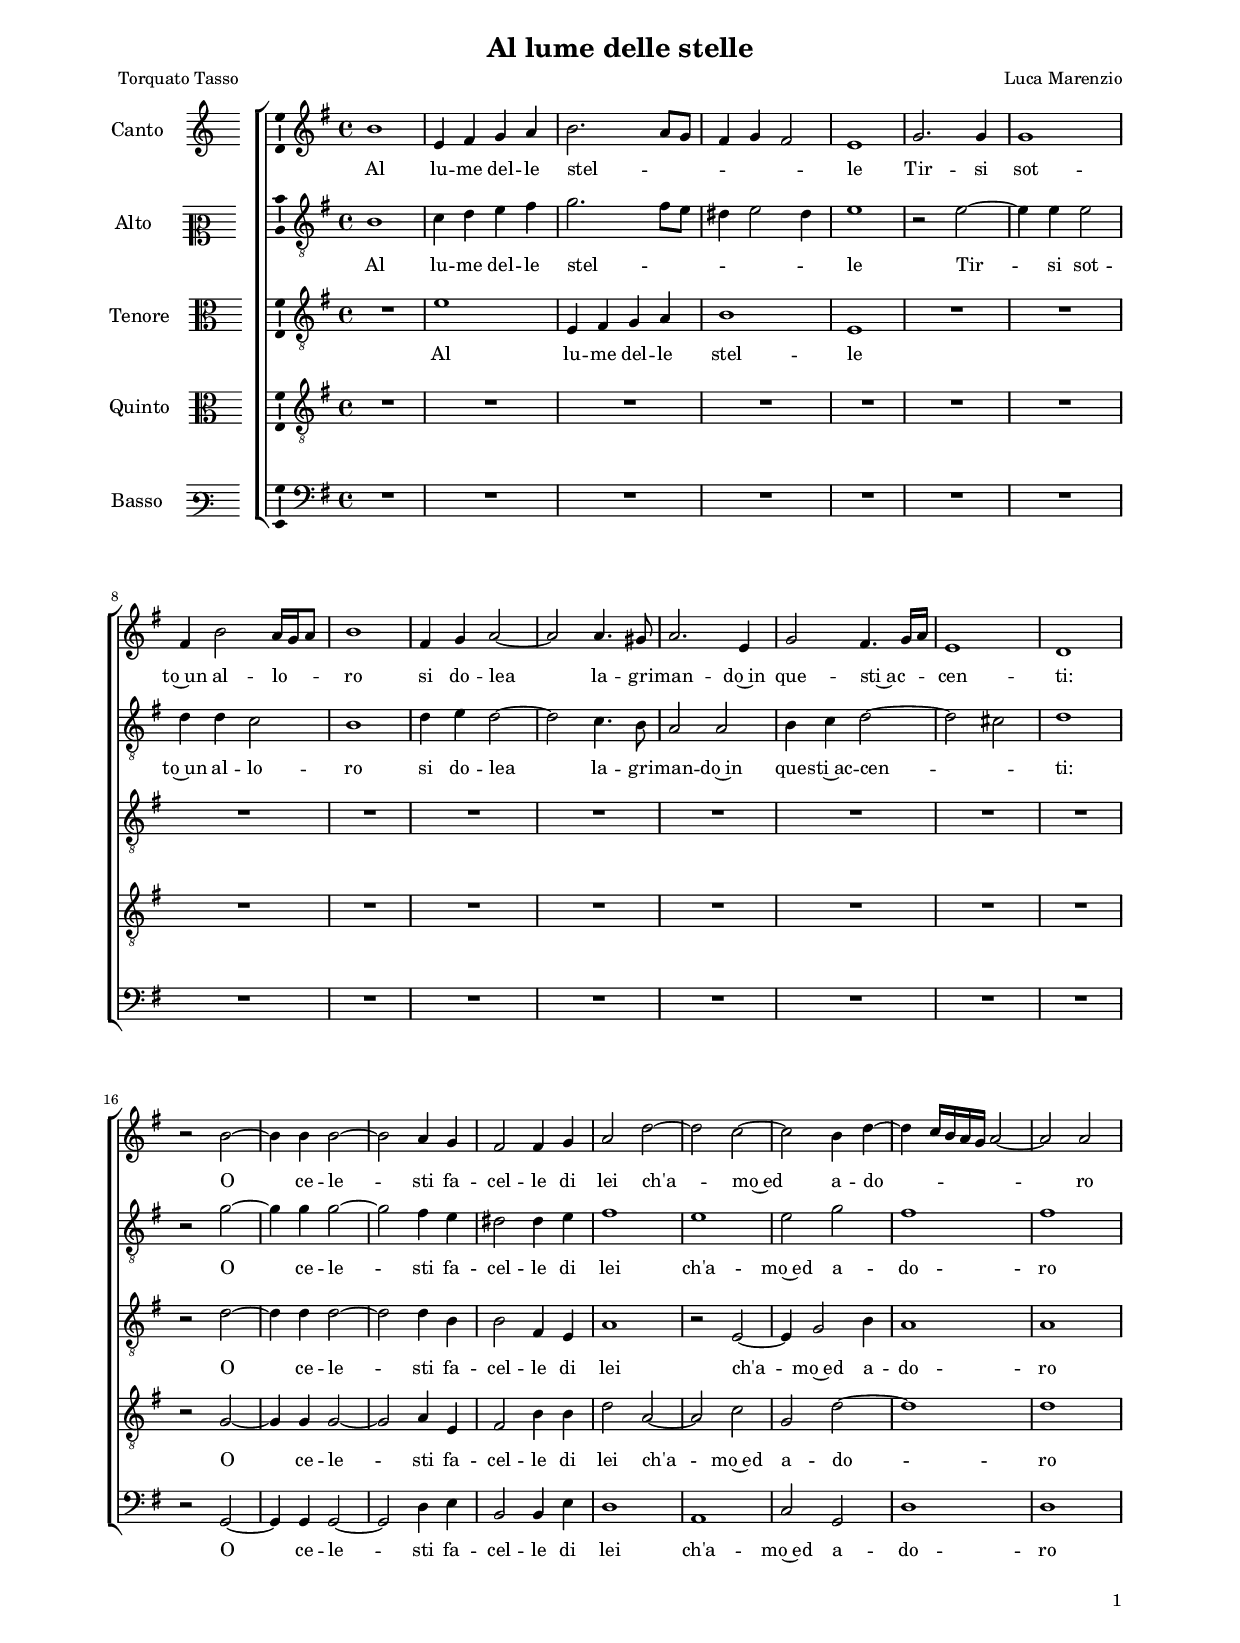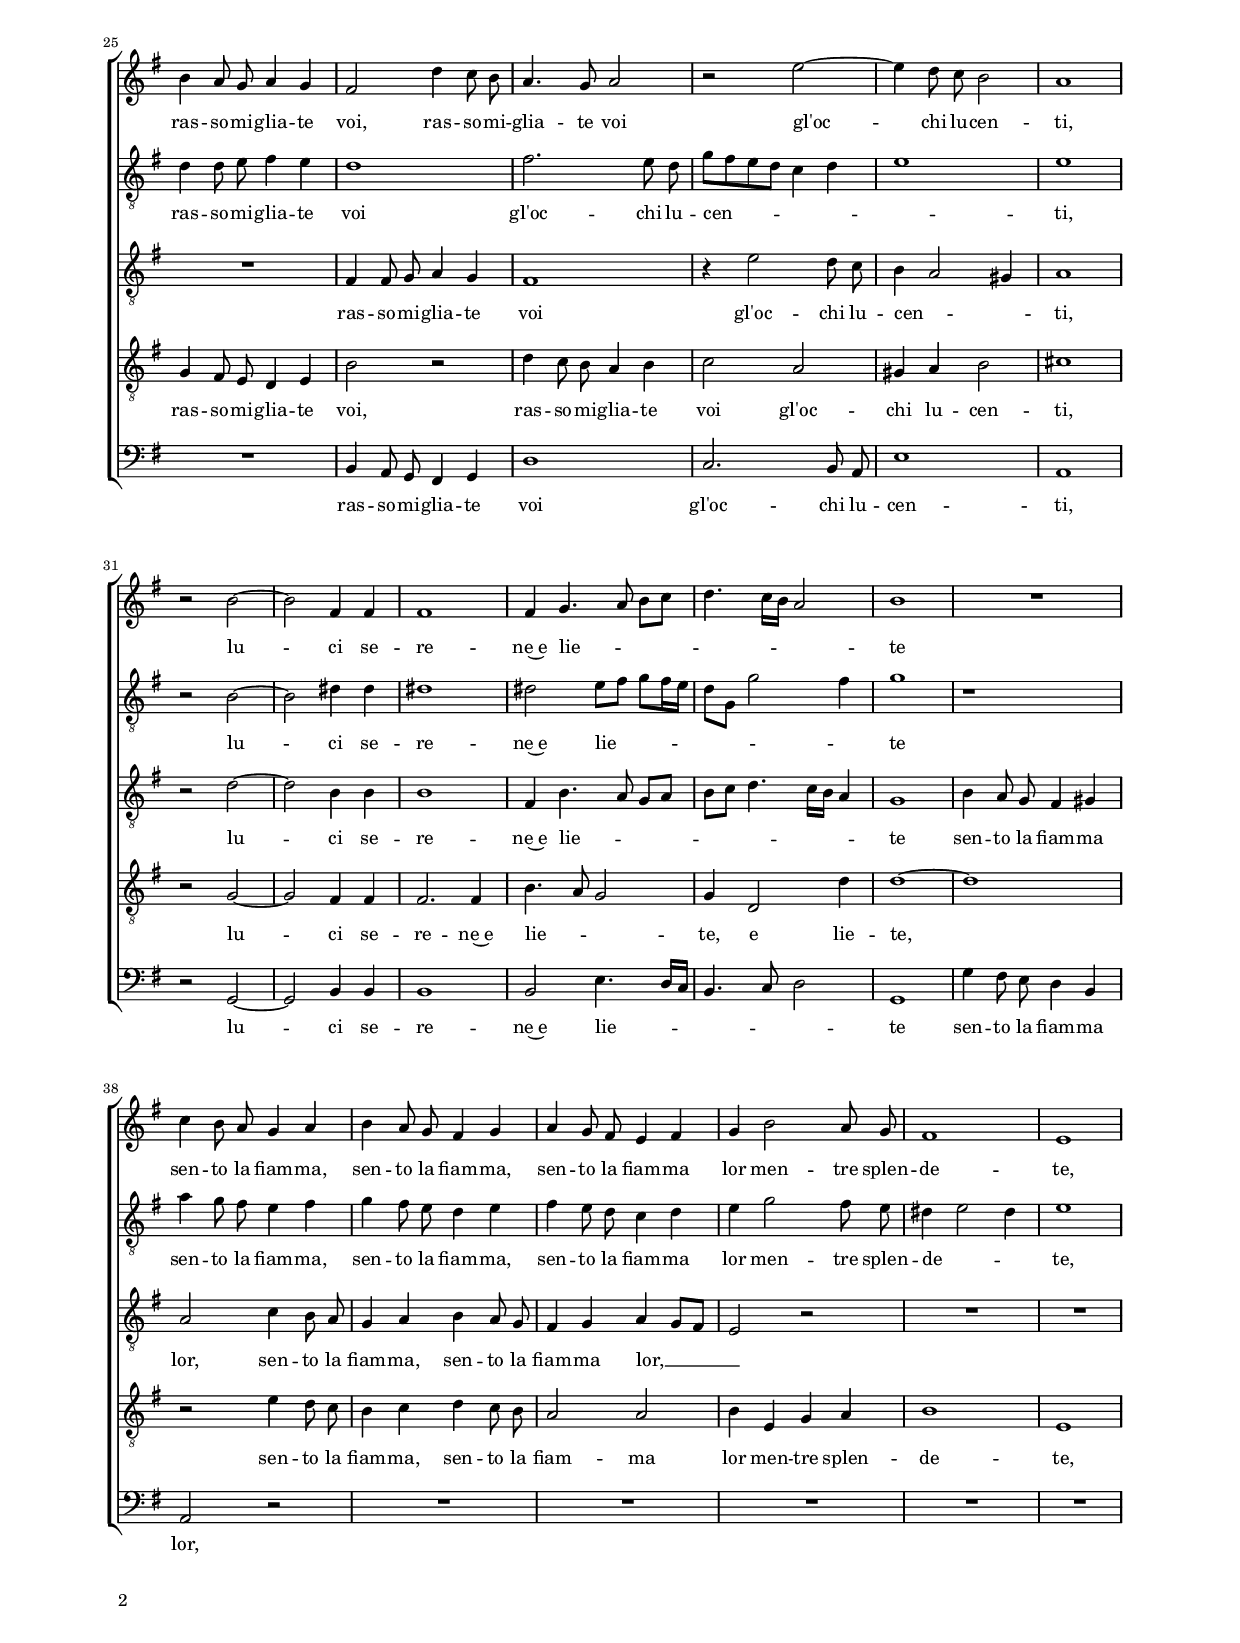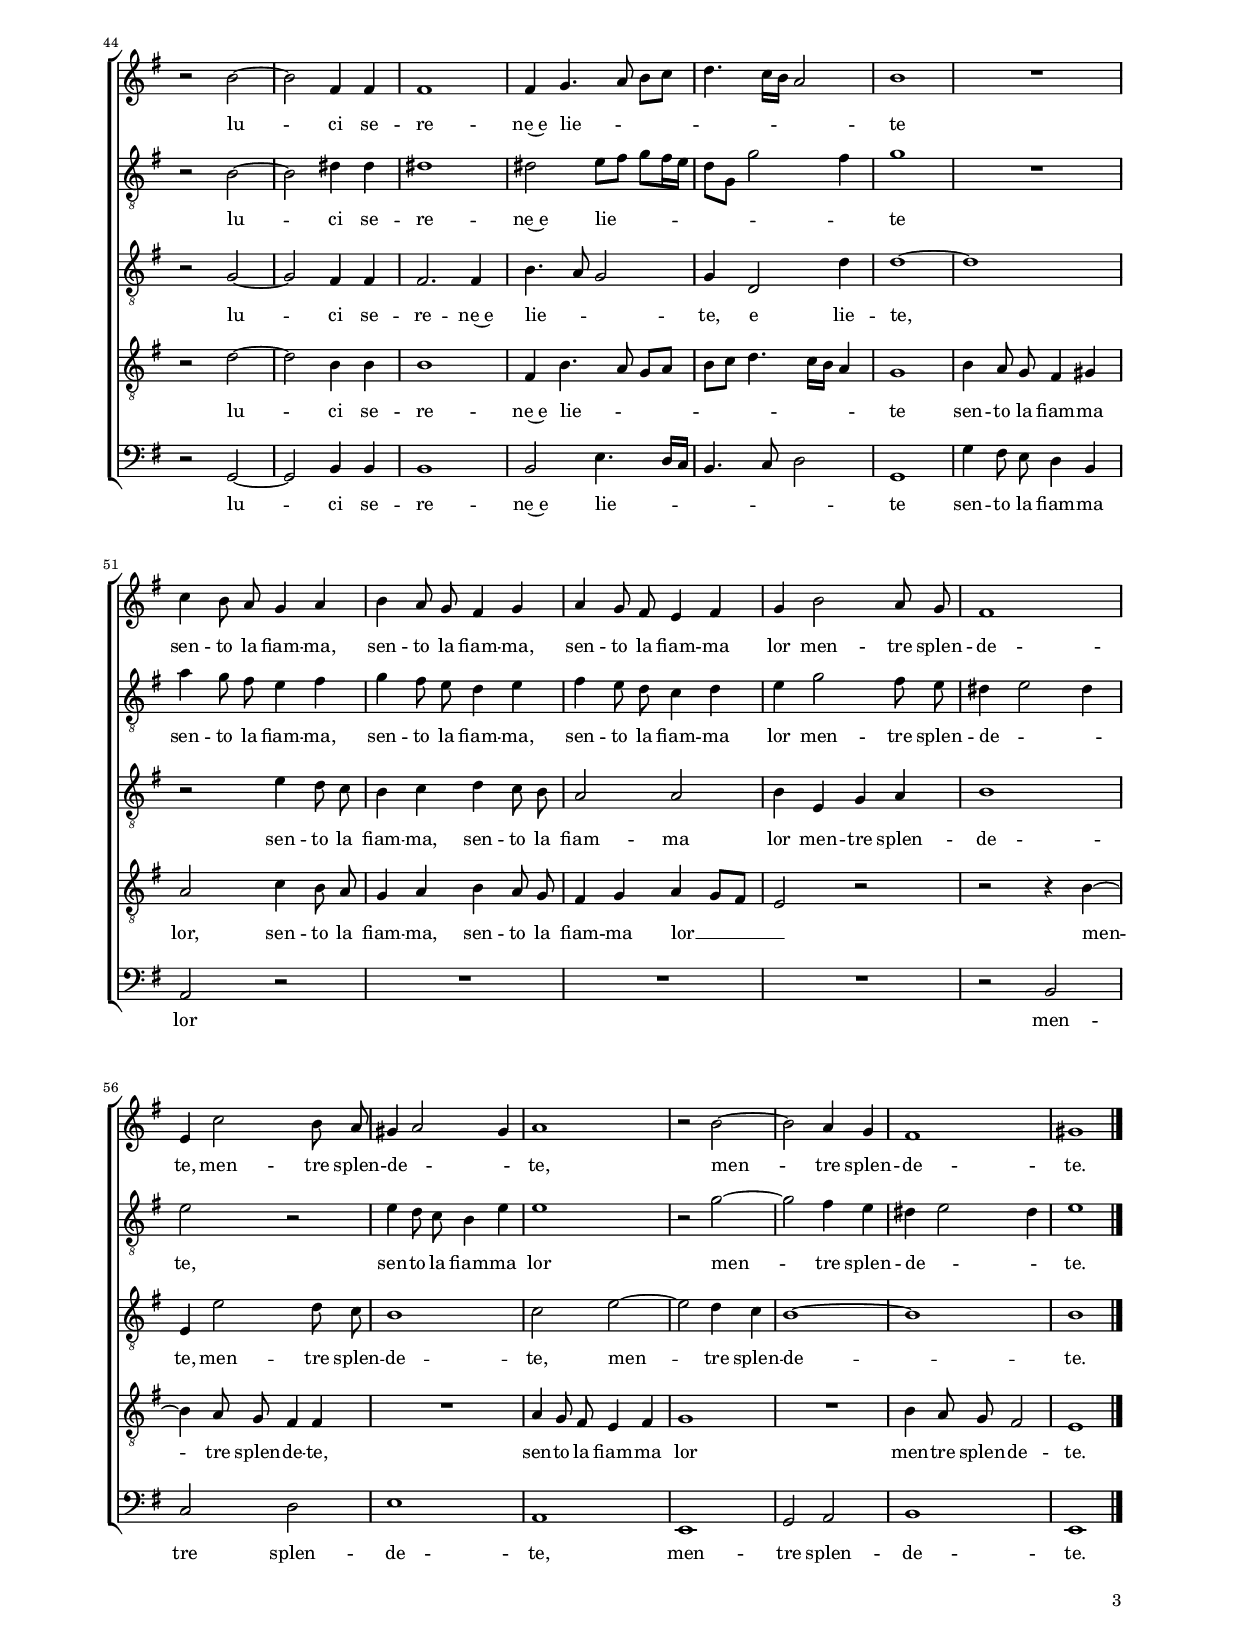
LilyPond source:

\header
{
  title="Al lume delle stelle"
  composer="Luca Marenzio"
  poet="Torquato Tasso"
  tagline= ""
}

\version "2.24.3"
\language deutsch
#(set-global-staff-size 15)
% #(set-default-paper-size "letter")
#(ly:set-option 'point-and-click #f)


\paper
	{
	top-margin = 1.8 \cm
	bottom-margin = 1.2 \cm
	left-margin = 2 \cm
	right-margin = 2 \cm
	ragged-bottom = ##f
	ragged-last-bottom = ##t
	print-page-number = ##f
	system-system-spacing = #'((basic-distance . 17) (minimum-distance . 14) (padding . 7) (strechability . 150))
	oddFooterMarkup=\markup   \fill-line { "" \fromproperty #'page:page-number-string }
	evenFooterMarkup=\markup  \fill-line { \fromproperty #'page:page-number-string "" }
	last-bottom-spacing = #'((basic-distance . 12) (minimum-distance . 7) (padding . 4))
	%systems-per-page = 3
%   page-count = 3
%	min-systems-per-page = 3
	markup-system-spacing.basic-distance = #12
%	print-all-headers = ##t
%	print-first-page-number = ##t
%	first-page-number = 1
	}

	
global = {
	\key c \major
	\time 4/4 % \set Score.measureLength = #(ly:make-moment 2/1)
	\set Score.tempoHideNote = ##t
	\tempo 4 = 100
	\skip 1*62 \bar "|."
	}

	ficta = { \once \set suggestAccidentals = ##t }

	forget = #(define-music-function (music) (ly:music?) #{
		\accidentalStyle forget
		$music
		\accidentalStyle default
		#})
	
	ki = \autoBeamOff
	be = \autoBeamOn



incipitcantus = \markup { \score {
	{
	\set Staff.instrumentName = \markup { \fontsize #1 "Canto" }
	\key c \major
	\clef violin
	s4 \bar ""
	}
	\layout  {
	raggedright = ##t
	indent = 1.6 \cm
	line-width = 2.5\cm
	\context { \Staff \remove Time_signature_engraver }
	\override Staff.Clef.Y-extent = #'(0 . 0)
	}} \hspace #1 }

	  
incipitaltus = \markup { \score {
	{
	\set Staff.instrumentName = \markup { \fontsize #1 "Alto" }
	\key c \major
	\clef mezzosoprano
	s4 \bar ""
	}
	\layout  {
	raggedright = ##t
	indent = 1.6 \cm
	line-width = 2.5\cm
	\context { \Staff \remove Time_signature_engraver }
	\override Staff.Clef.Y-extent = #'(0 . 0)
	}} \hspace #1 }


incipittenor = \markup { \score {
	{
	\set Staff.instrumentName = \markup { \fontsize #1 "Tenore" }
	\key c \major
	\clef alto
	s4 \bar ""
	}
	\layout  {
	raggedright = ##t
	indent = 1.6 \cm
	line-width = 2.5\cm
	\context { \Staff \remove Time_signature_engraver }
	\override Staff.Clef.Y-extent = #'(0 . 0)
	}} \hspace #1 }
	  
	  
incipitquintus = \markup { \score {
	{
	\set Staff.instrumentName = \markup { \fontsize #1 "Quinto" }
	\key c \major
	\clef alto
	s4 \bar ""
	}
	\layout  {
	raggedright = ##t
	indent = 1.6 \cm
	line-width = 2.5\cm
	\context { \Staff \remove Time_signature_engraver }
	\override Staff.Clef.Y-extent = #'(0 . 0)
	}} \hspace #1 }
	  
	  
incipitbassus = \markup { \score {
	{
	\set Staff.instrumentName = \markup { \fontsize #1 "Basso" }
	\key c \major
	\clef varbaritone
	s4 \bar ""
	}
	\layout  {
	raggedright = ##t
	indent = 1.6 \cm
	line-width = 2.5\cm
	\context { \Staff \remove Time_signature_engraver }
	\override Staff.Clef.Y-extent = #'(0 . 0)
	}} \hspace #1 }


cantus =  \relative c''
	{
	e1 
	a,4 h c d
	e2. d8 c 
	h4 c h2
	a1 
	c2. c4
	c1 
	h4 e2 d16 c d8
%9
	e1 
	h4 c d2~ |
	d2 d4. cis8 
	d2. a4
	c2 h4. c16 d 
	a1
	g1 \break
	r2 e'~
	e4 e e2~
	e2 d4 c
%19
	h2 h4 c
	d2 g2~ |
	g2 f2~
	f2 e4 g~
	g4 f16 e d c d2~ 
	d2 d2 \pageBreak
%25
	e4 \ki d8 c d4 c
	h2 g'4 f8 e
	d4. c8 d2
	r2 a'~
%29
	a4 g8 f e2 \be
	d1 | \break
	r2 e2~ 
	e2 h4 h
	h1 
	h4 c4. d8 e[ f]
	g4. f16 e d2 
	e1
	R1 
	f4 \ki e8 d c4 d
%39
	e4 d8 c h4 c 
	d4 c8 h a4 h |
	c4 e2 d8 c \be
	h1
	a1 \pageBreak
	r2 e'~
	e2 h4 h 
	h1
	h4 c4. d8 e[ f] 
	g4. f16 e d2
%49
	e1 
	R1 | \break
	f4 \ki e8 d c4 d
	e4 d8 c h4 c
	d4 c8 h a4 h
	c4 e2 d8 c
	h1 
	a4 f'2 e8 d
	cis4 d2 cis4 
	d1
%59
	r2 e2~ 
	e2 d4 c |
	h1 
	cis1 |
	}


altus =  \relative c'
	{
	e1 
	f4 g a h
	c2. h8 a 
	gis4 a2 gis4
	a1 
	r2 a~
	a4 a a2 
	g4 g f2
%9
	e1 
	g4 a g2~ |
	g2 f4. e8 
	d2 d
	e4 f g2~ 
	g2 fis2
	g1 
	r2 c~
	c4 c c2~ 
	c2 h4 a
%19
	gis2 gis4 a 
	h1 |
	a1 
	a2 c
	h1 
	h1
%25
	g4 \ki g8 a h4 a
	g1
	h2. a8 g \be
	c h a g f4 g
%29
	a1 
	a1 |
	r2 e2~ 
	e2 gis4 gis
	gis1 
	gis2 a8 h c h16 a
	g8 c, c'2 h4 
	c1
	r1 
	d4 \ki c8 h a4 h
%39
	c4 h8 a g4 a 
	h4 a8 g f4 g |
	a4 c2 h8 a \be
	gis4 a2 gis4
	a1 
	r2 e~
	e2 gis4 gis 
	gis1
	gis2 a8 h c h16 a 
	g8[ c,] c'2 h4
%49
	c1 
	R1 |
	d4 \ki c8 h a4 h 
	c4 h8 a g4 a
	h4 a8 g f4 g
	a4 c2 h8 a
	gis4 a2 gis4
	a2 r
	a4 g8 f e4 a 
	a1
%59
	r2 c2~
	c2 h4 a |
	gis4 a2 gis4
	a1 |
	}


tenor =  \relative c'
	{
	R1 
	a'1
	a,4 h c d 
	e1
	a,1
	R1
	R1
	R1
%9
	R1 |
	R1
	R1
	R1
	R1
	R1
	R1
	r2 g'~
	g4 g g2~ 
	g2 g4 e
%19
	e2 h4 a 
	d1 |
	r2 a~ 
	a4 c2 e4
	d1 
	d1
%25
	R1
	h4 \ki h8 c d4 c
	h1
	r4 a'2 g8 f \be
%29
	e4 d2 cis4
	d1 |
	r2 g2~ 
	g2 e4 e
	e1 
	h4 e4. d8 c[ d]
%35
	e8 f g4. f16 e d4 
	c1
	e4 \ki d8 c h4 cis 
	d2 f4 e8 d
%39
	c4 d e d8 c \be
	h4 c d c8 h |
	a2 r 
	R1
	R1
	r2 c~
	c2 h4 h 
	h2. h4
	e4. d8 c2 
	c4 g2 g'4
%49
	g1~
	g1 |
	r2 a4 \ki g8 f 
	e4 f g f8 e
	d2 d 
	e4 a, c d
	e1 
	a,4 a'2 g8 f
	e1 
	f2 a~
%59
	a2 g4 f 
	e1~ |
	e1 
	e1 |
	}


quintus  =  \relative c'
	{
	R1
	R1
	R1
	R1
	R1
	R1
	R1
	R1
%9
	R1
	R1 |
	R1
	R1
	R1
	R1
	R1
	r2 c~
	c4 c c2~
	c2 d4 a
%19
	h2 e4 e 
	g2 d~ |
	d2 f 
	c2 g'~
	g1
	g1
%25
	c,4 \ki h8 a g4 a 
	e'2 r
	g4 f8 e d4 e \be
	f2 d
%29
	cis4 d e2 
	fis1 |
	r2 c2~
	c2 h4 h
	h2. h4 
	e4. d8 c2
	c4 g2 g'4 
	g1~
	g1 
	r2 a4 \ki g8 f
%39
	e4 f g4 f8 e \be
	d2 d |
	e4 a, c d 
	e1
	a,1
	r2 g'~
	g2 e4 e 
	e1
	h4 e4. d8 c[ d]
	e f g4. f16 e d4
%49
	c1
	e4 \ki d8 c h4 cis |
	d2 f4 e8 d
	c4 d e d8 c \be
	h4 c d c8 h
	a2 r
%55
	r2 r4 e'4~
	e4 \ki d8 c h4 h
	R1
	d4 c8 h a4 h
%59
	c1 
	R1 |
	e4 d8 c h2
	a1 |
	}


bassus  =  \relative c
	{
	R1
	R1
	R1
	R1
	R1
	R1
	R1
	R1
%9
	R1
	R1 |
	R1
	R1
	R1
	R1
	R1
	r2 c~
	c4 c c2~
	c2 g'4 a
%19
	e2 e4 a
	g1 |
	d1 
	f2 c
	g'1
	g1
%25
	R1
	e4 \ki d8 c h4 c
	g'1
	f2. e8 d \be
%29
	a'1
	d, |
	r2 c2~
	c2 e4 e
	e1
	e2 a4. g16 f
	e4. f8 g2
	c,1
	c'4 \ki h8 a \be g4 e
	d2 r
%39
	R1
	R1 |
	R1
	R1
	R1
	r2 c~
	c2 e4 e
	e1
	e2 a4. g16 f 
	e4. f8 g2
%49
	c,1
	c'4 \ki h8 a g4 e |
	d2 r
	R1
	R1
	R1
	r2 e
	f2 g
	a1
	d,1
%59
	a1
	c2 d |
	e1
	a,1 |
	}


lyricscantus = \lyricmode {
	Al lu -- me del -- le stel -- _ _ _ _ _ le Tir -- si sot -- to~un al -- lo -- _ _ ro
	si do -- lea la -- gri -- man -- do~in que -- sti~ac -- _ _ cen -- ti:
	O ce -- le -- sti fa -- cel -- le
	di lei ch'a -- mo~ed a -- do -- _ _ _ _ _ ro
	ras -- so -- mi -- glia -- te voi,
	ras -- so -- mi -- glia -- te voi gl'oc -- chi lu -- cen -- ti,
	lu -- ci se -- re -- ne~e lie -- _ _ _ _ _ _ _ te
	sen -- to la fiam -- ma,
	sen -- to la fiam -- ma,
	sen -- to la fiam -- ma lor men -- tre splen -- de -- te,
	lu -- ci se -- re -- ne~e lie -- _ _ _ _ _ _ _ te
	sen -- to la fiam -- ma,
	sen -- to la fiam -- ma,
	sen -- to la fiam -- ma lor men -- tre splen -- de -- te,	
	men -- tre splen -- de -- _ _ te,
	men -- tre splen -- de -- te.
	}


lyricsaltus = \lyricmode {
	Al lu -- me del -- le stel -- _ _ _ _ _ le Tir -- si sot -- to~un al -- lo -- ro
	si do -- lea la -- gri -- man -- do~in que -- sti~ac -- cen -- _ ti:
	O ce -- le -- sti fa -- cel -- le
	di lei ch'a -- mo~ed a -- do -- ro
	ras -- so -- mi -- glia -- te voi gl'oc -- chi lu -- cen -- _ _ _ _ _ _ ti,
	lu -- ci se -- re -- ne~e lie -- _ _ _ _ _ _ _ _ te
	sen -- to la fiam -- ma,
	sen -- to la fiam -- ma,
	sen -- to la fiam -- ma lor men -- tre splen -- de -- _ _ te,
	lu -- ci se -- re -- ne~e lie -- _ _ _ _ _ _ _ _ te
	sen -- to la fiam -- ma,
	sen -- to la fiam -- ma,
	sen -- to la fiam -- ma lor men -- tre splen -- de -- _ _ te,	
	sen -- to la fiam -- ma lor men -- tre splen -- de -- _ _ te.
	}


lyricstenor = \lyricmode {
	Al lu -- me del -- le stel -- le
	O ce -- le -- sti fa -- cel -- le
	di lei ch'a -- mo~ed a -- do -- ro
	ras -- so -- mi -- glia -- te voi gl'oc -- chi lu -- cen -- _ _ ti,
	lu -- ci se -- re -- ne~e lie -- _ _ _ _ _ _ _ _ _ te
	sen -- to la fiam -- ma lor,
	sen -- to la fiam -- ma,
	sen -- to la fiam -- ma lor, __ _ _ _
	lu -- ci se -- re -- ne~e lie -- _ _ te,
	e lie -- te,
	sen -- to la fiam -- ma,
	sen -- to la fiam -- ma lor men -- tre splen -- de -- te,
	men -- tre splen -- de -- te,
	men -- tre splen -- de -- te.
	}


lyricsquintus = \lyricmode {
	O ce -- le -- sti fa -- cel -- le
	di lei ch'a -- mo~ed a -- do -- ro
	ras -- so -- mi -- glia -- te voi,
	ras -- so -- mi -- glia -- te voi gl'oc -- chi lu -- cen -- ti,
	lu -- ci se -- re -- ne~e lie -- _ _ te,
	e lie -- te,
	sen -- to la fiam -- ma,
	sen -- to la fiam -- ma lor men -- tre splen -- de -- te,
	lu -- ci se -- re -- ne~e lie -- _ _ _ _ _ _ _ _ _ te
	sen -- to la fiam -- ma lor,
	sen -- to la fiam -- ma,
	sen -- to la fiam -- ma lor __ _ _ _ men -- tre splen -- de -- te,	
	sen -- to la fiam -- ma lor men -- tre splen -- de -- te.
	}


lyricsbassus = \lyricmode {
	O ce -- le -- sti fa -- cel -- le
	di lei ch'a -- mo~ed a -- do -- ro
	ras -- so -- mi -- glia -- te voi gl'oc -- chi lu -- cen -- ti,
	lu -- ci se -- re -- ne~e lie -- _ _ _ _ _ te
	sen -- to la fiam -- ma lor,
	lu -- ci se -- re -- ne~e lie -- _ _ _ _ _ te
	sen -- to la fiam -- ma lor men -- tre splen -- de -- te,	
	men -- tre splen -- de -- te.
	}


\score
{  
	\transpose c g, {
	\new ChoirStaff \with { \override StaffGrouper.staff-staff-spacing.basic-distance = #12 }
	<<

	\new Staff << \global
	\new Voice="v1" {
		\set Staff.instrumentName=\incipitcantus
%		\set Staff.instrumentName= "S"
		\set Staff.midiInstrument = "reed organ"
		\clef violin
		\cantus }
	\new Lyrics \lyricsto "v1" {\lyricscantus }
	>>


	\new Staff << \global
	\new Voice="v2" {
		\set Staff.instrumentName=\incipitaltus
%		\set Staff.instrumentName= "A"
		\set Staff.midiInstrument = "reed organ"
		\clef "G_8" % violin
		\altus}
	\new Lyrics \lyricsto "v2" {\lyricsaltus }
	>>


	\new Staff << \global
	\new Voice="v3" {
		\set Staff.instrumentName=\incipittenor
%		\set Staff.instrumentName= "T"
		\set Staff.midiInstrument = "reed organ"
		\clef "G_8"
		\tenor }
	\new Lyrics \lyricsto "v3" {\lyricstenor }
	>>


	\new Staff << \global
	\new Voice="v5" {
		\set Staff.instrumentName=\incipitquintus
%		\set Staff.instrumentName= "Q"
		\set Staff.midiInstrument = "reed organ"
		\clef "G_8"
		\quintus}
	\new Lyrics \lyricsto "v5" {\lyricsquintus }
	>>


	\new Staff << \global
	\new Voice="v4" {
		\set Staff.instrumentName=\incipitbassus
%		\set Staff.instrumentName= "B"
		\set Staff.midiInstrument = "reed organ"
		\clef bass 
		\bassus }
	\new Lyrics \lyricsto "v4" {\lyricsbassus}
	>>

	>>
	} % transpose

	\layout
	{
	indent = 2.5\cm
	\context { \Lyrics \override VerticalAxisGroup.nonstaff-relatedstaff-spacing.padding = #1.5 }
%	\context { \Lyrics \override LyricText.font-size = #1 }
	\context { \Staff \override TimeSignature.break-visibility = #end-of-line-invisible }
	\context { \Staff \consists Ambitus_engraver }
	\context { \Score \override BarNumber.padding = #2 }
	\context { \Voice \override NoteHead.style = #'baroque }
	}

\midi
	{
	}

}


% EOF
